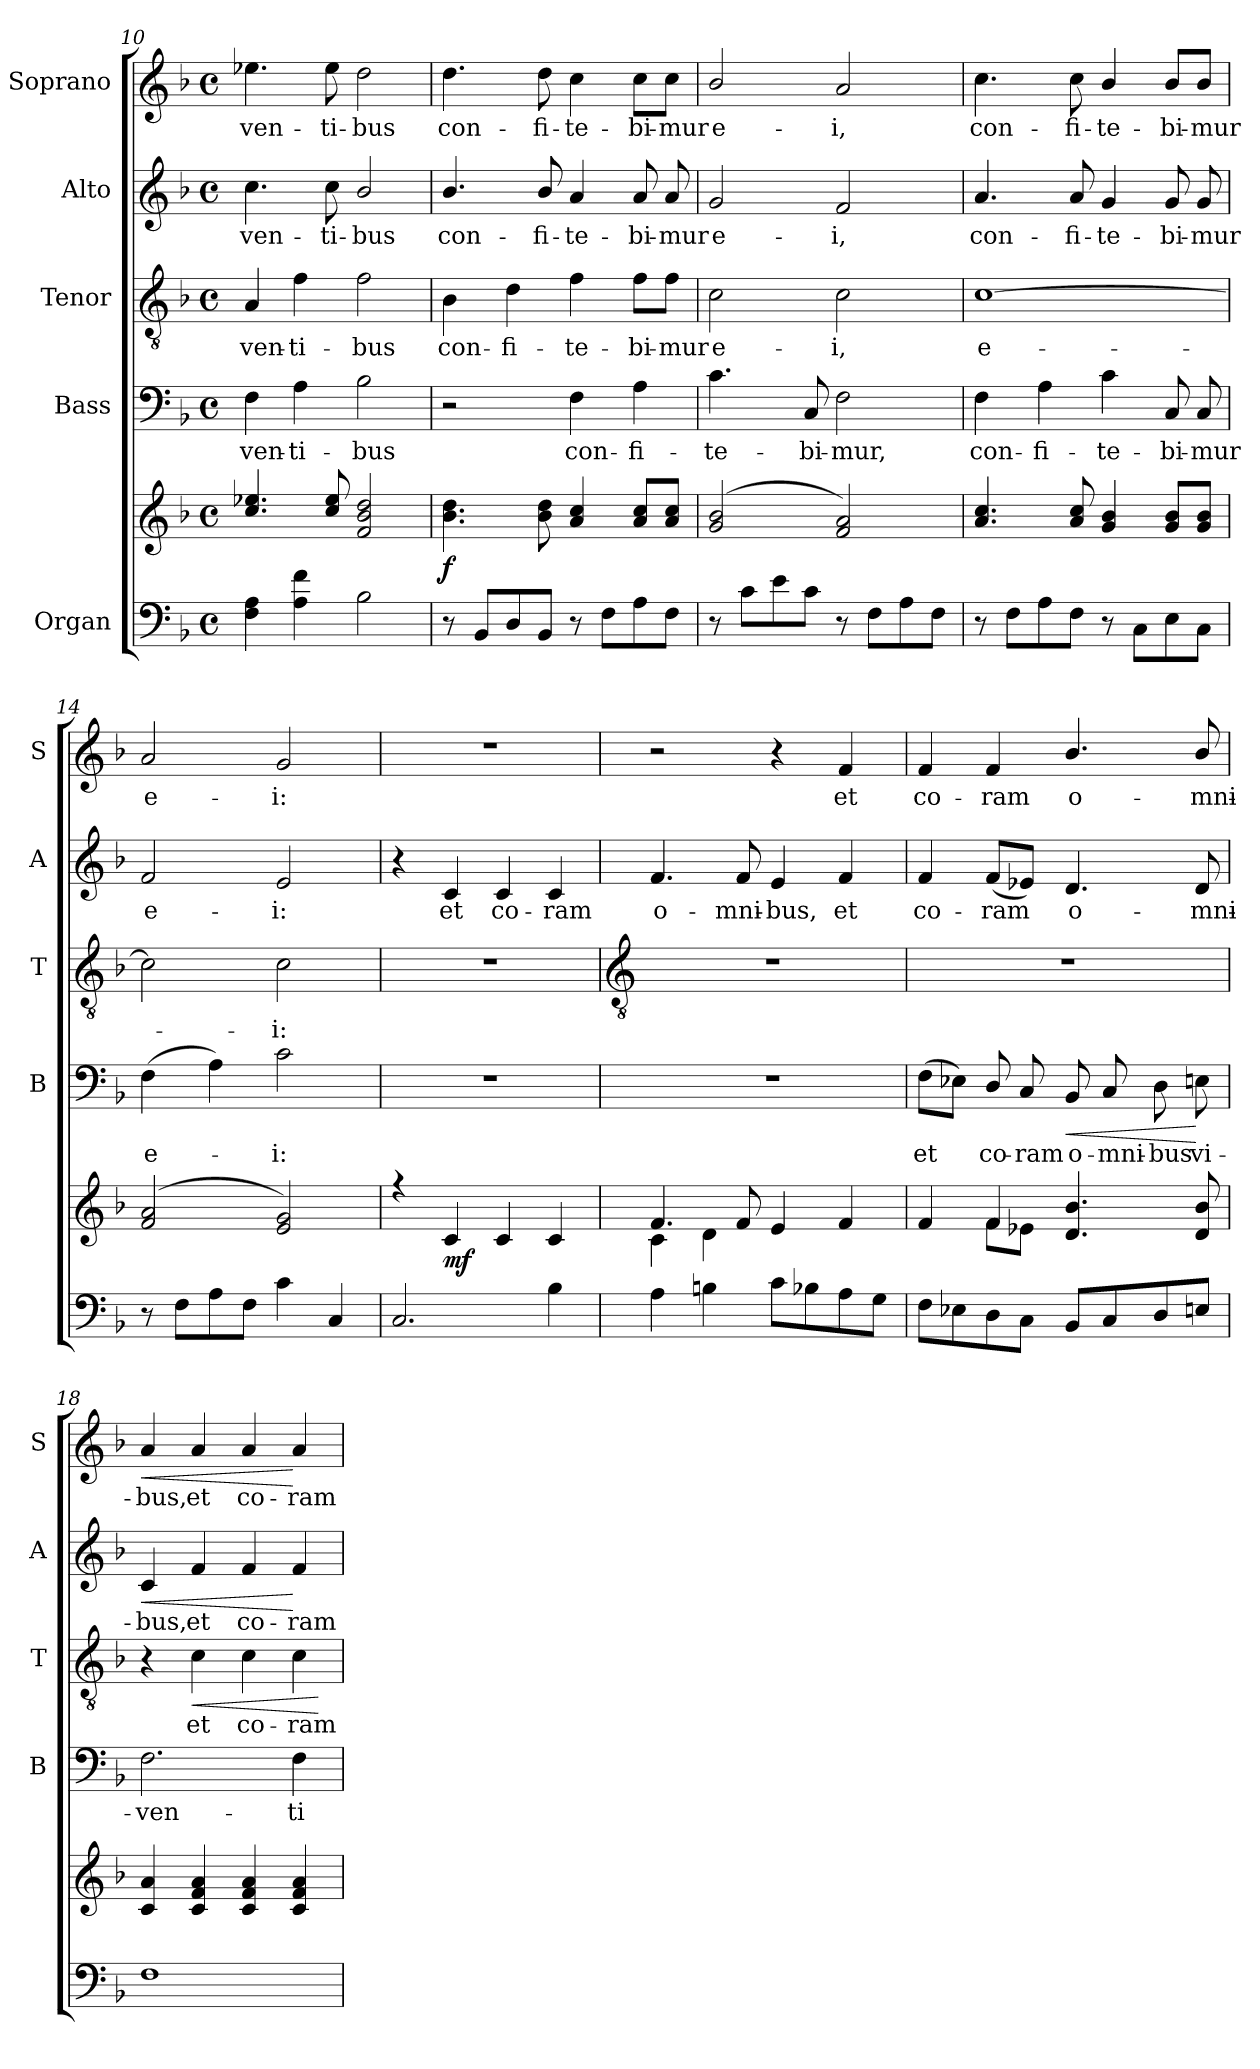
**kern	**kern	**dynam	**kern	**text	**dynam	**kern	**text	**dynam	**kern	**text	**dynam	**kern	**text	**dynam
*part5	*part5	*part5	*part4	*part4	*part4	*part3	*part3	*part3	*part2	*part2	*part2	*part1	*part1	*part1
*staff6	*staff5	*staff5/6	*staff4	*staff4	*staff4	*staff3	*staff3	*staff3	*staff2	*staff2	*staff2	*staff1	*staff1	*staff1
*I"Organ	*	*	*I"Bass	*	*	*I"Tenor	*	*	*I"Alto	*	*	*I"Soprano	*	*
*	*	*	*I'B	*	*	*I'T	*	*	*I'A	*	*	*I'S	*	*
!!LO:LB:g=z
*clefF4	*clefG2	*	*clefF4	*	*	*clefGv2	*	*	*clefG2	*	*	*clefG2	*	*
*k[b-]	*k[b-]	*	*k[b-]	*	*	*k[b-]	*	*	*k[b-]	*	*	*k[b-]	*	*
*F:	*F:	*	*F:	*	*	*F:	*	*	*F:	*	*	*F:	*	*
*M4/4	*M4/4	*	*M4/4	*	*	*M4/4	*	*	*M4/4	*	*	*M4/4	*	*
*met(c)	*met(c)	*	*met(c)	*	*	*met(c)	*	*	*met(c)	*	*	*met(c)	*	*
=10	=10	=10	=10	=10	=10	=10	=10	=10	=10	=10	=10	=10	=10	=10
*	*^	*	*	*	*	*	*	*	*	*	*	*	*	*
!	!	!	!	!	!LO:LY:b	!	!	!LO:LY:b	!	!	!LO:LY:b	!	!	!LO:LY:b	!
4F 4A	4.cc 4.ee-X	1ryy	.	4F	-ven-	.	4A	-ven-	.	4.cc	ven-	.	4.ee-X	ven-	.
!	!	!	!	!	!LO:LY:b	!	!	!LO:LY:b	!	!	!	!	!	!	!
4A 4f	.	.	.	4A	-ti-	.	4f	-ti-	.	.	.	.	.	.	.
!	!	!	!	!	!	!	!	!	!	!	!LO:LY:b	!	!	!LO:LY:b	!
.	8cc 8ee-	.	.	.	.	.	.	.	.	8cc	-ti-	.	8ee-	-ti-	.
!	!	!	!	!	!LO:LY:b	!	!	!LO:LY:b	!	!	!LO:LY:b	!	!	!LO:LY:b	!
2B-	2f 2b- 2dd	.	.	2B-	-bus	.	2f	-bus	.	2b-/	-bus	.	2dd	-bus	.
=11	=11	=11	=11	=11	=11	=11	=11	=11	=11	=11	=11	=11	=11	=11	=11
!	!	!	!LO:DY:b	!	!	!	!	!LO:LY:b	!	!	!LO:LY:b	!	!	!LO:LY:b	!
8r	4.b-\ 4.dd\	1ryy	f	2r	.	.	4B-	con-	.	4.b-/	con-	.	4.dd	con-	.
8BB-L	.	.	.	.	.	.	.	.	.	.	.	.	.	.	.
!	!	!	!	!	!	!	!	!LO:LY:b	!	!	!	!	!	!	!
8D	.	.	.	.	.	.	4d	-fi-	.	.	.	.	.	.	.
!	!	!	!	!	!	!	!	!	!	!	!LO:LY:b	!	!	!LO:LY:b	!
8BB-J	8b-\ 8dd\	.	.	.	.	.	.	.	.	8b-/	-fi-	.	8dd	-fi-	.
!	!	!	!	!	!LO:LY:b	!	!	!LO:LY:b	!	!	!LO:LY:b	!	!	!LO:LY:b	!
8r	4a 4cc	.	.	4F	con-	.	4f	-te-	.	4a	-te-	.	4cc	-te-	.
8FL	.	.	.	.	.	.	.	.	.	.	.	.	.	.	.
!	!	!	!	!	!LO:LY:b	!	!	!LO:LY:b	!	!	!LO:LY:b	!	!	!LO:LY:b	!
8A	8a 8ccL	.	.	4A	-fi-	.	8f\L	-bi-	.	8a	-bi-	.	8cc\L	-bi-	.
!	!	!	!	!	!	!	!	!LO:LY:b	!	!	!LO:LY:b	!	!	!LO:LY:b	!
8FJ	8a 8ccJ	.	.	.	.	.	8f\J	-mur	.	8a	-mur	.	8cc\J	-mur	.
=12	=12	=12	=12	=12	=12	=12	=12	=12	=12	=12	=12	=12	=12	=12	=12
!	!	!	!	!	!LO:LY:b	!	!	!LO:LY:b	!	!	!LO:LY:b	!	!	!LO:LY:b	!
8r	(<2g/ 2b-/	1ryy	.	4.c	-te-	.	2c	e-	.	2g/	e-	.	2b-/	e-	.
8cL	.	.	.	.	.	.	.	.	.	.	.	.	.	.	.
8e	.	.	.	.	.	.	.	.	.	.	.	.	.	.	.
!	!	!	!	!	!LO:LY:b	!	!	!	!	!	!	!	!	!	!
8cJ	.	.	.	8C	-bi-	.	.	.	.	.	.	.	.	.	.
!	!	!	!	!	!LO:LY:b	!	!	!LO:LY:b	!	!	!LO:LY:b	!	!	!LO:LY:b	!
8r	2f 2a)	.	.	2F	-mur,	.	2c	-i,	.	2f	-i,	.	2a	-i,	.
8FL	.	.	.	.	.	.	.	.	.	.	.	.	.	.	.
8A	.	.	.	.	.	.	.	.	.	.	.	.	.	.	.
8FJ	.	.	.	.	.	.	.	.	.	.	.	.	.	.	.
=13	=13	=13	=13	=13	=13	=13	=13	=13	=13	=13	=13	=13	=13	=13	=13
!	!	!	!	!	!LO:LY:b	!	!	!LO:LY:b	!	!	!LO:LY:b	!	!	!LO:LY:b	!
8r	4.a 4.cc	1ryy	.	4F	con-	.	[1c	e-	.	4.a	con-	.	4.cc	con-	.
8FL	.	.	.	.	.	.	.	.	.	.	.	.	.	.	.
!	!	!	!	!	!LO:LY:b	!	!	!	!	!	!	!	!	!	!
8A	.	.	.	4A	-fi-	.	.	.	.	.	.	.	.	.	.
!	!	!	!	!	!	!	!	!	!	!	!LO:LY:b	!	!	!LO:LY:b	!
8FJ	8a 8cc	.	.	.	.	.	.	.	.	8a	-fi-	.	8cc	-fi-	.
!	!	!	!	!	!LO:LY:b	!	!	!	!	!	!LO:LY:b	!	!	!LO:LY:b	!
8r	4g/ 4b-/	.	.	4c	-te-	.	.	.	.	4g/	-te-	.	4b-/	-te-	.
8CL	.	.	.	.	.	.	.	.	.	.	.	.	.	.	.
!	!	!	!	!	!LO:LY:b	!	!	!	!	!	!LO:LY:b	!	!	!LO:LY:b	!
8E	8g/ 8b-/L	.	.	8C	-bi-	.	.	.	.	8g/	-bi-	.	8b-/L	-bi-	.
!	!	!	!	!	!LO:LY:b	!	!	!	!	!	!LO:LY:b	!	!	!LO:LY:b	!
8CJ	8g/ 8b-/J	.	.	8C	-mur	.	.	.	.	8g/	-mur	.	8b-/J	-mur	.
=14	=14	=14	=14	=14	=14	=14	=14	=14	=14	=14	=14	=14	=14	=14	=14
!	!	!	!	!	!LO:LY:b	!	!	!	!	!	!LO:LY:b	!	!	!LO:LY:b	!
8r	(<2f 2a	1ryy	.	(>4F	e-	.	2c]	.	.	2f	e-	.	2a	e-	.
8FL	.	.	.	.	.	.	.	.	.	.	.	.	.	.	.
8A	.	.	.	4A)	.	.	.	.	.	.	.	.	.	.	.
8FJ	.	.	.	.	.	.	.	.	.	.	.	.	.	.	.
!	!	!	!	!	!LO:LY:b	!	!	!LO:LY:b	!	!	!LO:LY:b	!	!	!LO:LY:b	!
4c	2e 2g)	.	.	2c	i:	.	2c	i:	.	2e	-i:	.	2g	-i:	.
4C	.	.	.	.	.	.	.	.	.	.	.	.	.	.	.
=15	=15	=15	=15	=15	=15	=15	=15	=15	=15	=15	=15	=15	=15	=15	=15
2.C	4r	1ryy	.	1r	.	.	1r	.	.	4r	.	.	1r	.	.
!	!	!	!LO:DY:b	!	!	!	!	!	!	!	!LO:LY:b	!	!	!	!
.	4c	.	mf	.	.	.	.	.	.	4c	et	.	.	.	.
!	!	!	!	!	!	!	!	!	!	!	!LO:LY:b	!	!	!	!
.	4c	.	.	.	.	.	.	.	.	4c	co-	.	.	.	.
!	!	!	!	!	!	!	!	!	!	!	!LO:LY:b	!	!	!	!
4B-	4c	.	.	.	.	.	.	.	.	4c	-ram	.	.	.	.
!!LO:LB:g=z
=16	=16	=16	=16	=16	=16	=16	=16	=16	=16	=16	=16	=16	=16	=16	=16
*	*	*	*	*	*	*	*clefGv2	*	*	*	*	*	*	*	*
!	!	!	!	!	!	!	!	!	!	!	!LO:LY:b	!	!	!	!
4A	4.f	4c\	.	1r	.	.	1r	.	.	4.f	o-	.	2r	.	.
4Bn	.	4d\	.	.	.	.	.	.	.	.	.	.	.	.	.
!	!	!	!	!	!	!	!	!	!	!	!LO:LY:b	!	!	!	!
.	8f	.	.	.	.	.	.	.	.	8f	-mni-	.	.	.	.
!	!	!	!	!	!	!	!	!	!	!	!LO:LY:b	!	!	!	!
8cL	4e	2ryy	.	.	.	.	.	.	.	4e	-bus,	.	4r	.	.
8B-X	.	.	.	.	.	.	.	.	.	.	.	.	.	.	.
!	!	!	!	!	!	!	!	!	!	!	!LO:LY:b	!	!	!LO:LY:b	!
8A	4f	.	.	.	.	.	.	.	.	4f	et	.	4f	et	.
8GJ	.	.	.	.	.	.	.	.	.	.	.	.	.	.	.
=17	=17	=17	=17	=17	=17	=17	=17	=17	=17	=17	=17	=17	=17	=17	=17
!	!	!	!	!	!LO:LY:b	!	!	!	!	!	!LO:LY:b	!	!	!LO:LY:b	!
8FL	4f	4ryy	.	(>8FL	et	.	1r	.	.	4f	co-	.	4f	co-	.
8E-X	.	.	.	8E-XJ)	.	.	.	.	.	.	.	.	.	.	.
!	!	!	!	!	!LO:LY:b	!	!	!	!	!	!LO:LY:b	!	!	!LO:LY:b	!
8D	4f	8fL	.	8D/	co-	.	.	.	.	(<8fL	-ram	.	4f	-ram	.
!	!	!	!	!	!LO:LY:b	!	!	!	!	!	!	!	!	!	!
8CJ	.	8e-XJ	.	8C	-ram	.	.	.	.	8e-XJ)	.	.	.	.	.
!	!	!	!	!	!LO:LY:b	!LO:HP:b	!	!	!	!	!LO:LY:b	!	!	!LO:LY:b	!
8BB-L	4.d/ 4.b-/	2ryy	.	8BB-	o-	<	.	.	.	4.d	o-	.	4.b-/	o-	.
!	!	!	!	!	!LO:LY:b	!	!	!	!	!	!	!	!	!	!
8C	.	.	.	8C	-mni-	.	.	.	.	.	.	.	.	.	.
!	!	!	!	!	!LO:LY:b	!	!	!	!	!	!	!	!	!	!
8D	.	.	.	8D	-bus	.	.	.	.	.	.	.	.	.	.
!	!	!	!	!	!LO:LY:b	!	!	!	!	!	!LO:LY:b	!	!	!LO:LY:b	!
8EnJ	8d/ 8b-/	.	.	8En	vi-	[	.	.	.	8d	-mni-	.	8b-/	-mni-	.
=18	=18	=18	=18	=18	=18	=18	=18	=18	=18	=18	=18	=18	=18	=18	=18
!	!	!	!	!	!LO:LY:b	!	!	!	!	!	!LO:LY:b	!LO:HP:b	!	!LO:LY:b	!LO:HP:b
1F	4c 4a	1ryy	.	2.F	-ven-	.	4r	.	.	4c	-bus,	<	4a	-bus,	<
!	!	!	!	!	!	!	!	!LO:LY:b	!LO:HP:b	!	!LO:LY:b	!	!	!LO:LY:b	!
.	4c 4f 4a	.	.	.	.	.	4c	et	<	4f	et	.	4a	et	.
!	!	!	!	!	!	!	!	!LO:LY:b	!	!	!LO:LY:b	!	!	!LO:LY:b	!
.	4c 4f 4a	.	.	.	.	.	4c	co-	.	4f	co-	.	4a	co-	.
!	!	!	!	!	!LO:LY:b	!	!	!LO:LY:b	!	!	!LO:LY:b	!	!	!LO:LY:b	!
.	4c 4f 4a	.	.	4F	-ti-	.	4c	-ram	.	4f	-ram	[	4a	-ram	[
*	*v	*v	*	*	*	*	*	*	*	*	*	*	*	*	*
.	.	.	.	.	.	.	.	[	.	.	.	.	.	.
=	=	=	=	=	=	=	=	=	=	=	=	=	=	=
*-	*-	*-	*-	*-	*-	*-	*-	*-	*-	*-	*-	*-	*-	*-
